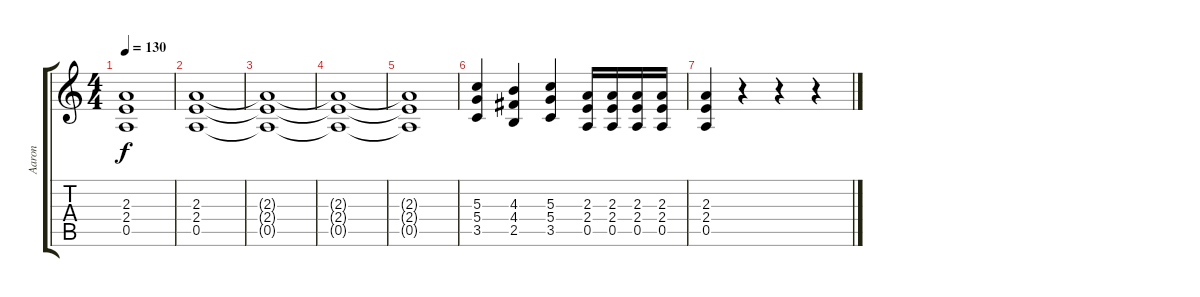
\track ("Aaron" "Aaron") {instrument distortionguitar}
\staff {score tabs}
\tuning (E4 B3 G3 D3 A2 D2) {hide}
\ts (4 4)
\tempo 130
\clef g2
\ks c
(2.3{t} 2.4{t} 0.5{t}).1{dy f} |
(2.3 2.4 0.5).1 |
(2.3{t} 2.4{t} 0.5{t}).1 |
(2.3{t} 2.4{t} 0.5{t}).1 |
(2.3{t} 2.4{t} 0.5{t}).1 |
(5.3 5.4 3.5).4 (4.3 4.4 2.5).4 (5.3 5.4 3.5).4 (2.3 2.4 0.5).16 (2.3 2.4 0.5).16 (2.3 2.4 0.5).16 (2.3 2.4 0.5).16 |
(2.3 2.4 0.5).4 r.4 r.4 r.4
